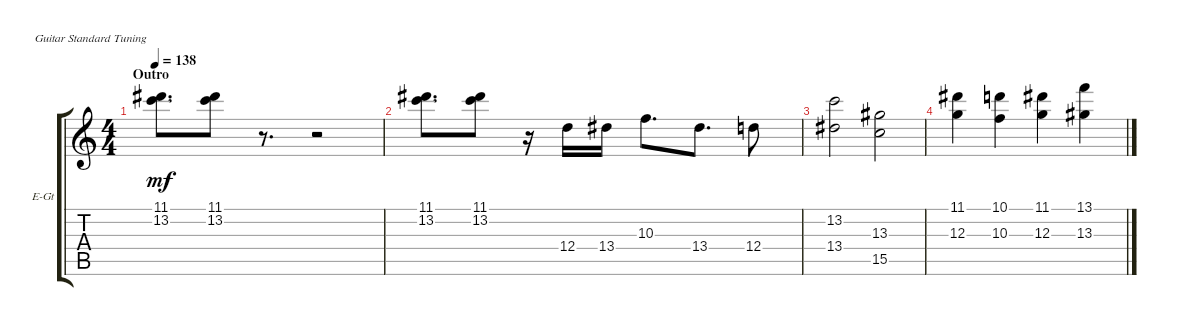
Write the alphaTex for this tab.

\defaultSystemsLayout 4
\bracketExtendMode groupsimilarinstruments
\firstSystemTrackNameOrientation horizontal
\otherSystemsTrackNameOrientation horizontal
\track ("Clean Guitar 2" "E-Gt") {instrument electricguitarclean}
\staff {score tabs}
\tuning (E4 B3 G3 D3 A2 E2)
\ts (4 4)
\section ("" "Outro")
\tempo 138
\clef g2
\ks c
(13.2 11.1).8{d dy mf} (13.2 11.1).8 r.8{d} r.2 |
(13.2 11.1).8{d} (13.2 11.1).8 r.16 12.4.16 13.4.16 10.3.8{d} 13.4.8{d} 12.4.8 |
(13.4 13.2).2 (15.5 13.3).2 |
(12.3 11.1).4 (10.3 10.1).4 (12.3 11.1).4 (13.3 13.1).4
